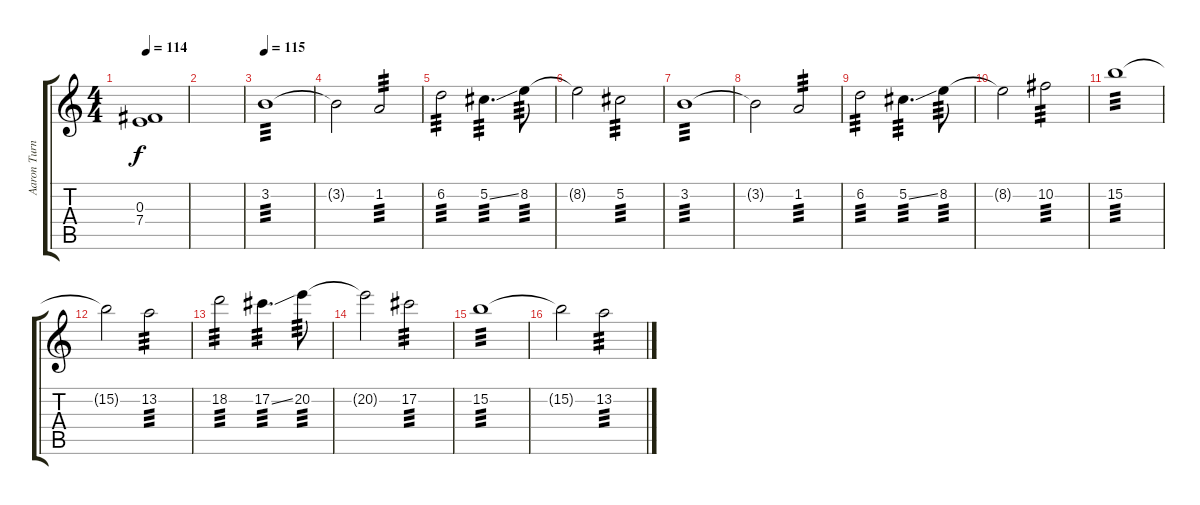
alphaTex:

\track ("Aaron Turner" "Aaron Turn") {solo instrument overdrivenguitar}
\staff {score tabs}
\tuning (B3 Ab3 E3 B2 Gb2 B1) {hide}
\ts (4 4)
\tempo 114
\clef g2
\ks c
(0.3 7.4).1{dy f} |
|
\tempo 115
3.2.1{tp 3} |
3.2{t}.2 1.2.2{tp 3} |
6.2.2{tp 3} 5.2{ss}.4{d tp 3} 8.2.8{tp 3} |
8.2{t}.2 5.2.2{tp 3} |
3.2.1{tp 3} |
3.2{t}.2 1.2.2{tp 3} |
6.2.2{tp 3} 5.2{ss}.4{d tp 3} 8.2.8{tp 3} |
8.2{t}.2 10.2.2{tp 3} |
15.2.1{tp 3} |
15.2{t}.2 13.2.2{tp 3} |
18.2.2{tp 3} 17.2{ss}.4{d tp 3} 20.2.8{tp 3} |
20.2{t}.2 17.2.2{tp 3} |
15.2.1{tp 3} |
15.2{t}.2 13.2.2{tp 3}
